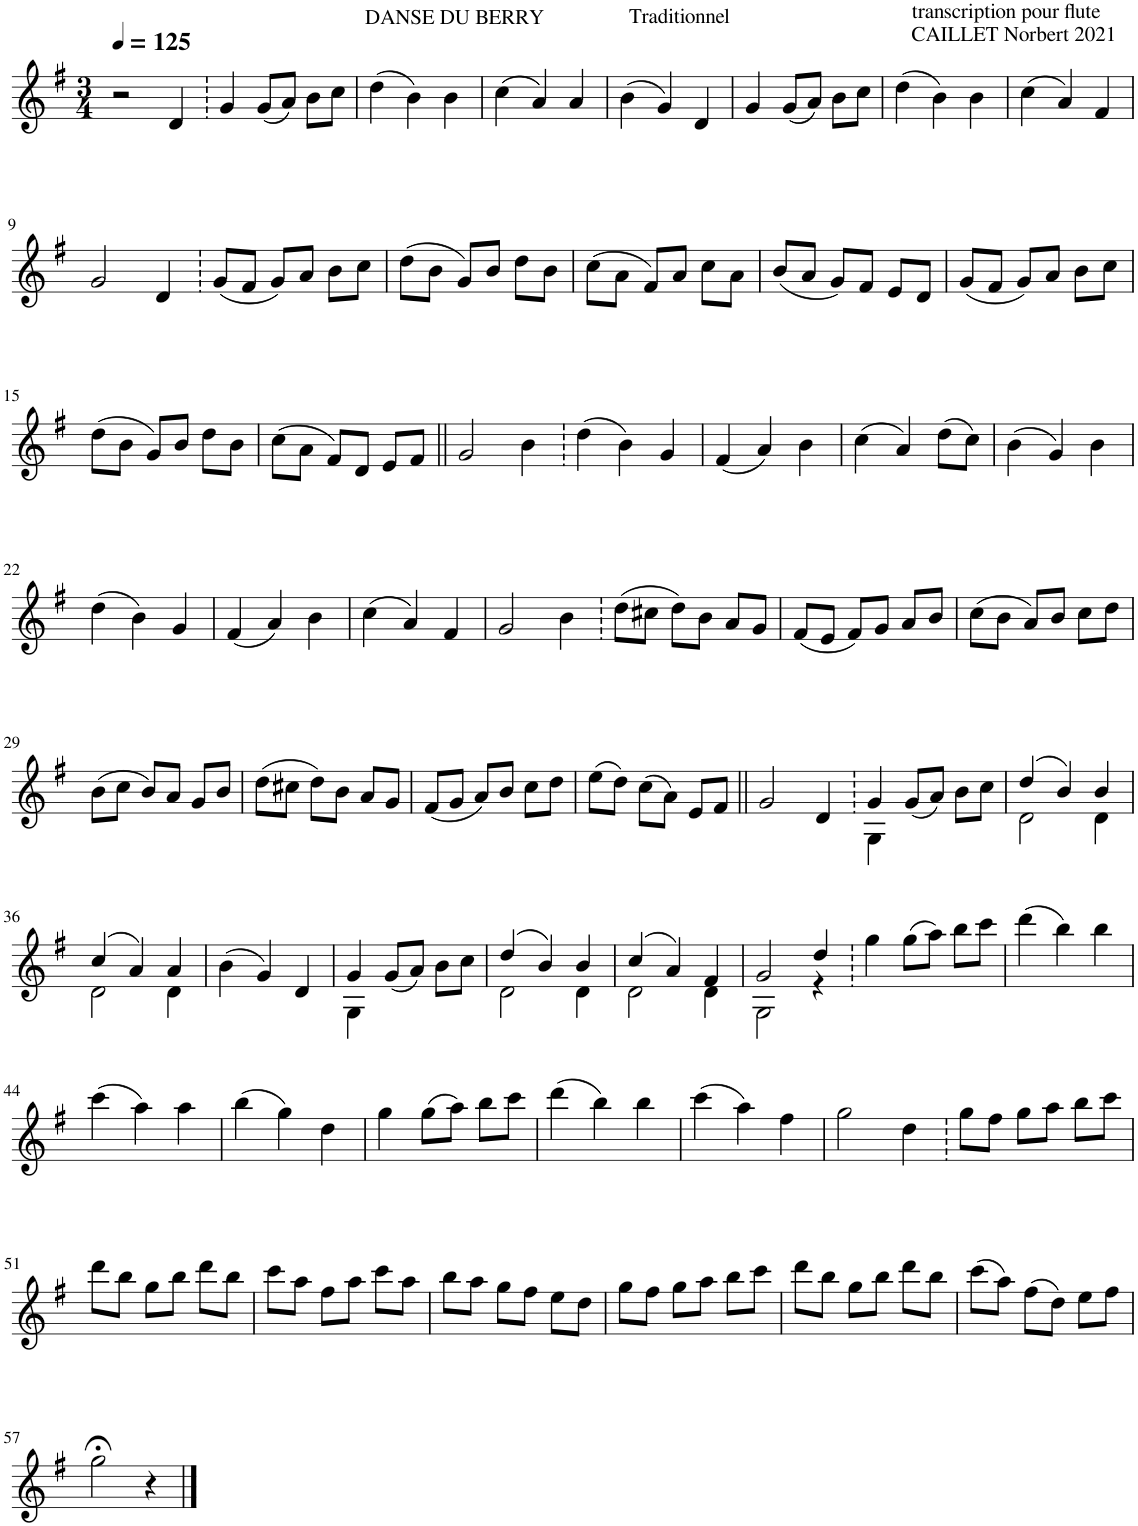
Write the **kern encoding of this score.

**kern
*part1
*staff1
*I"Flûte
*I'Fl.
*clefG2
*k[f#]
*M3/4
*MM125
=1
2r
4d/
=2
4g/
(8g/L
8a/J)
8b\L
8cc\J
=3
(4dd\
4b\)
4b\
=4
!LO:TX:a:t=DANSE DU BERRY
(4cc\
4a/)
4a/
=5
!LO:TX:a:t=Traditionnel
(4b\
4g/)
4d/
=6
4g/
(8g/L
8a/J)
8b\L
8cc\J
=7
!LO:TX:a:t=transcription pour flute
!LO:TX:a:t=CAILLET Norbert 2021
(4dd\
4b\)
4b\
=8
(4cc\
4a/)
4f#/
!!LO:LB:g=z
=9
2g/
4d/
=10
(8g/L
8f#/J
8g/L)
8a/J
8b\L
8cc\J
=11
(8dd\L
8b\J
8g/L)
8b/J
8dd\L
8b\J
=12
(8cc\L
8a\J
8f#/L)
8a/J
8cc\L
8a\J
=13
(8b/L
8a/J
8g/L)
8f#/J
8e/L
8d/J
=14
(8g/L
8f#/J
8g/L)
8a/J
8b\L
8cc\J
!!LO:LB:g=z
=15
(8dd\L
8b\J
8g/L)
8b/J
8dd\L
8b\J
=16
(8cc\L
8a\J
8f#/L)
8d/J
8e/L
8f#/J
=17||
2g/
4b\
=18
(4dd\
4b\)
4g/
=19
(4f#/
4a/)
4b\
=20
(4cc\
4a/)
(8dd\L
8cc\J)
=21
(4b\
4g/)
4b\
!!LO:LB:g=z
=22
(4dd\
4b\)
4g/
=23
(4f#/
4a/)
4b\
=24
(4cc\
4a/)
4f#/
=25
2g/
4b\
=26
(8dd\L
8cc#X\J
8dd\L)
8b\J
8a/L
8g/J
=27
(8f#/L
8e/J
8f#/L)
8g/J
8a/L
8b/J
=28
(8cc\L
8b\J
8a/L)
8b/J
8cc\L
8dd\J
!!LO:LB:g=z
=29
(8b\L
8cc\J
8b/L)
8a/J
8g/L
8b/J
=30
(8dd\L
8cc#X\J
8dd\L)
8b\J
8a/L
8g/J
=31
(8f#/L
8g/J
8a/L)
8b/J
8cc\L
8dd\J
=32
(8ee\L
8dd\J)
(8cc\L
8a\J)
8e/L
8f#/J
=33||
2g/
4d/
=34
*^
4g/	4G\
(8g/L	2ryy
8a/J)	.
8b\L	.
8cc\J	.
=35	=35
(4dd/	2d\
4b/)	.
4b/	4d\
!!LO:LB:g=z	!!
=36	=36
(4cc/	2d\
4a/)	.
4a/	4d\
*v	*v
=37
(4b\
4g/)
4d/
=38
*^
4g/	4G\
(8g/L	2ryy
8a/J)	.
8b\L	.
8cc\J	.
=39	=39
(4dd/	2d\
4b/)	.
4b/	4d\
=40	=40
(4cc/	2d\
4a/)	.
4f#/	4d\
=41	=41
2g/	2G\
4dd/	4r
*v	*v
=42
4gg\
(8gg\L
8aa\J)
8bb\L
8ccc\J
=43
(4ddd\
4bb\)
4bb\
!!LO:LB:g=z
=44
(4ccc\
4aa\)
4aa\
=45
(4bb\
4gg\)
4dd\
=46
4gg\
(8gg\L
8aa\J)
8bb\L
8ccc\J
=47
(4ddd\
4bb\)
4bb\
=48
(4ccc\
4aa\)
4ff#\
=49
2gg\
4dd\
=50
8gg\L
8ff#\J
8gg\L
8aa\J
8bb\L
8ccc\J
!!LO:LB:g=z
=51
8ddd\L
8bb\J
8gg\L
8bb\J
8ddd\L
8bb\J
=52
8ccc\L
8aa\J
8ff#\L
8aa\J
8ccc\L
8aa\J
=53
8bb\L
8aa\J
8gg\L
8ff#\J
8ee\L
8dd\J
=54
8gg\L
8ff#\J
8gg\L
8aa\J
8bb\L
8ccc\J
=55
8ddd\L
8bb\J
8gg\L
8bb\J
8ddd\L
8bb\J
=56
(8ccc\L
8aa\J)
(8ff#\L
8dd\J)
8ee\L
8ff#\J
!!LO:LB:g=z
=57
2gg;<\
4r
==
*-
